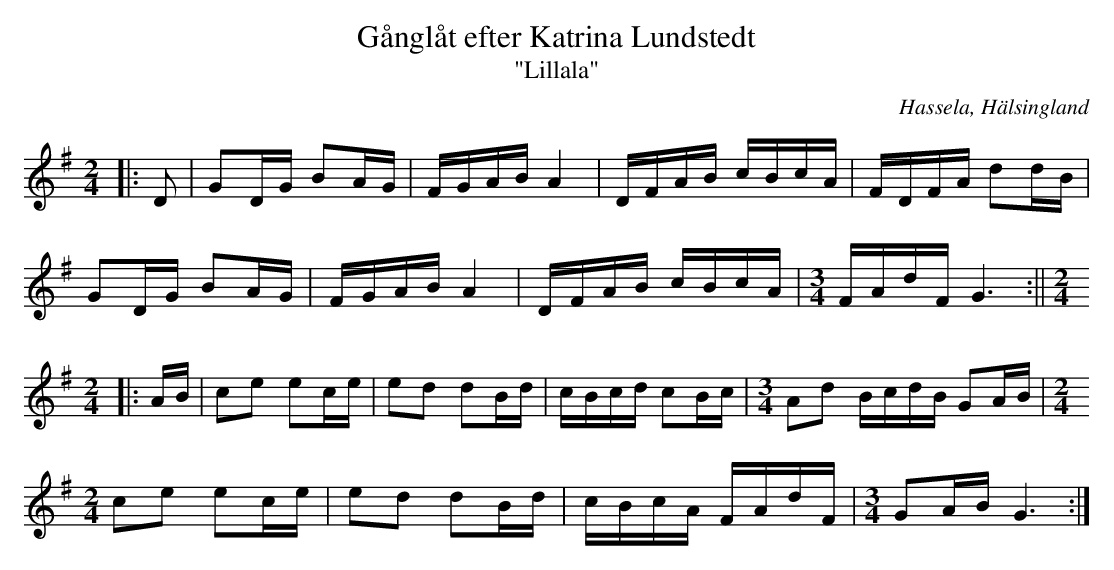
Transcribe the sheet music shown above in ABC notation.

X:1
T:Gånglåt efter Katrina Lundstedt
T:"Lillala"
O:Hassela, Hälsingland
M:2/4
L:1/8
K:G
|: D | GD/G/ BA/G/ | F/G/A/B/ A2 | D/F/A/B/ c/B/c/A/ | F/D/F/A/ dd/B/ |
GD/G/ BA/G/ | F/G/A/B/ A2 | D/F/A/B/ c/B/c/A/ |[M:3/4] F/A/d/F/ G3 :||[M:2/4]
|: A/B/ | ce ec/e/ | ed dB/d/ | c/B/c/d/ cB/c/ |[M:3/4] Ad B/c/d/B/ GA/B/ |[M:2/4]
ce ec/e/ | ed dB/d/ | c/B/c/A/ F/A/d/F/ |[M:3/4] GA/B/ G3 :|]
